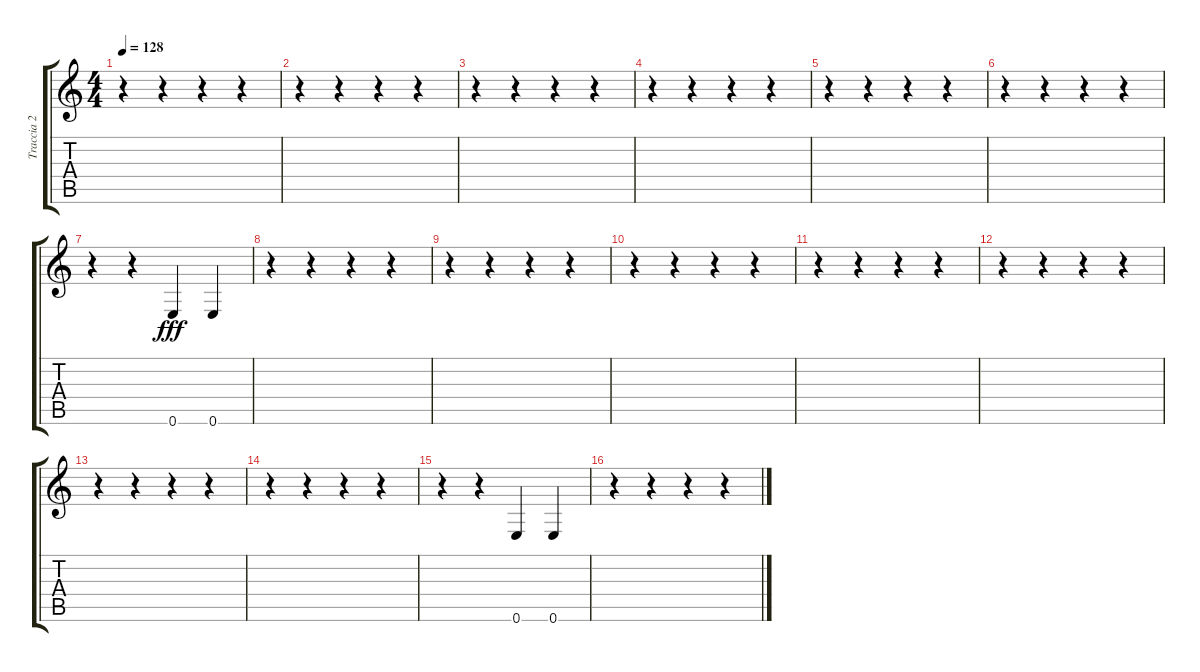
\track ("Traccia 2" "Traccia 2") {instrument fretlessbass}
\staff {score tabs}
\tuning (E4 B3 G3 D3 A2 E2) {hide}
\ts (4 4)
\tempo 128
\clef g2
\ks c
r.4{dy fff} r.4 r.4 r.4 |
r.4 r.4 r.4 r.4 |
r.4 r.4 r.4 r.4 |
r.4 r.4 r.4 r.4 |
r.4 r.4 r.4 r.4 |
r.4 r.4 r.4 r.4 |
r.4 r.4 0.6.4 0.6.4 |
r.4 r.4 r.4 r.4 |
r.4 r.4 r.4 r.4 |
r.4 r.4 r.4 r.4 |
r.4 r.4 r.4 r.4 |
r.4 r.4 r.4 r.4 |
r.4 r.4 r.4 r.4 |
r.4 r.4 r.4 r.4 |
r.4 r.4 0.6.4 0.6.4 |
r.4 r.4 r.4 r.4
